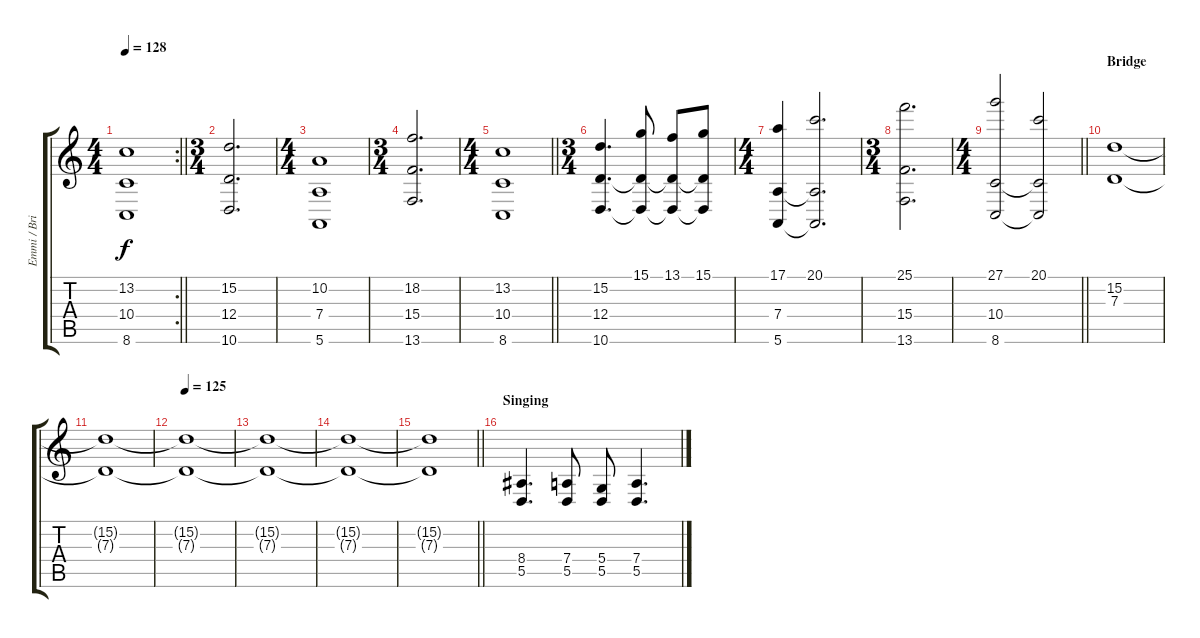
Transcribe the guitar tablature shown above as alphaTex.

\track ("Emmi / Bridge Vocals" "Emmi / Bri") {instrument stringensemble1}
\staff {score tabs}
\tuning (E4 B3 G3 D3 A2 E2) {hide}
\rc 2
\ts (4 4)
\tempo 128
\clef g2
\barLineRight lightlight
\ks c
(13.2 10.4 8.6).1{dy f} |
\ts (3 4)
\section ("" "")
(15.2 12.4 10.6).2{d} |
\ts (4 4)
(10.2 7.4 5.6).1 |
\ts (3 4)
(18.2 15.4 13.6).2{d} |
\ts (4 4)
\barLineRight lightlight
(13.2 10.4 8.6).1 |
\ts (3 4)
\section ("" "")
(15.2 12.4 10.6).4{d volume 14} (15.1 12.4{t} 10.6{t}).8 (13.1 12.4{t} 10.6{t}).8 (15.1 12.4{t} 10.6{t}).8 |
\ts (4 4)
(17.1 7.4 5.6).4 (20.1 7.4{t} 5.6{t}).2{d} |
\ts (3 4)
(25.1 15.4 13.6).2{d} |
\ts (4 4)
\barLineRight lightlight
(27.1 10.4 8.6).2 (20.1 10.4{t} 8.6{t}).2 |
\section ("" "Bridge")
(15.2 7.3).1 |
(15.2{t} 7.3{t}).1 |
\tempo 125
(15.2{t} 7.3{t}).1{volume 0} |
(15.2{t} 7.3{t}).1 |
(15.2{t} 7.3{t}).1 |
\barLineRight lightlight
(15.2{t} 7.3{t}).1 |
\section ("" "Singing")
(8.4 5.5).4{d volume 10 instrument pad4choir} (7.4 5.5).8 (5.4 5.5).8 (7.4 5.5).4{d}
